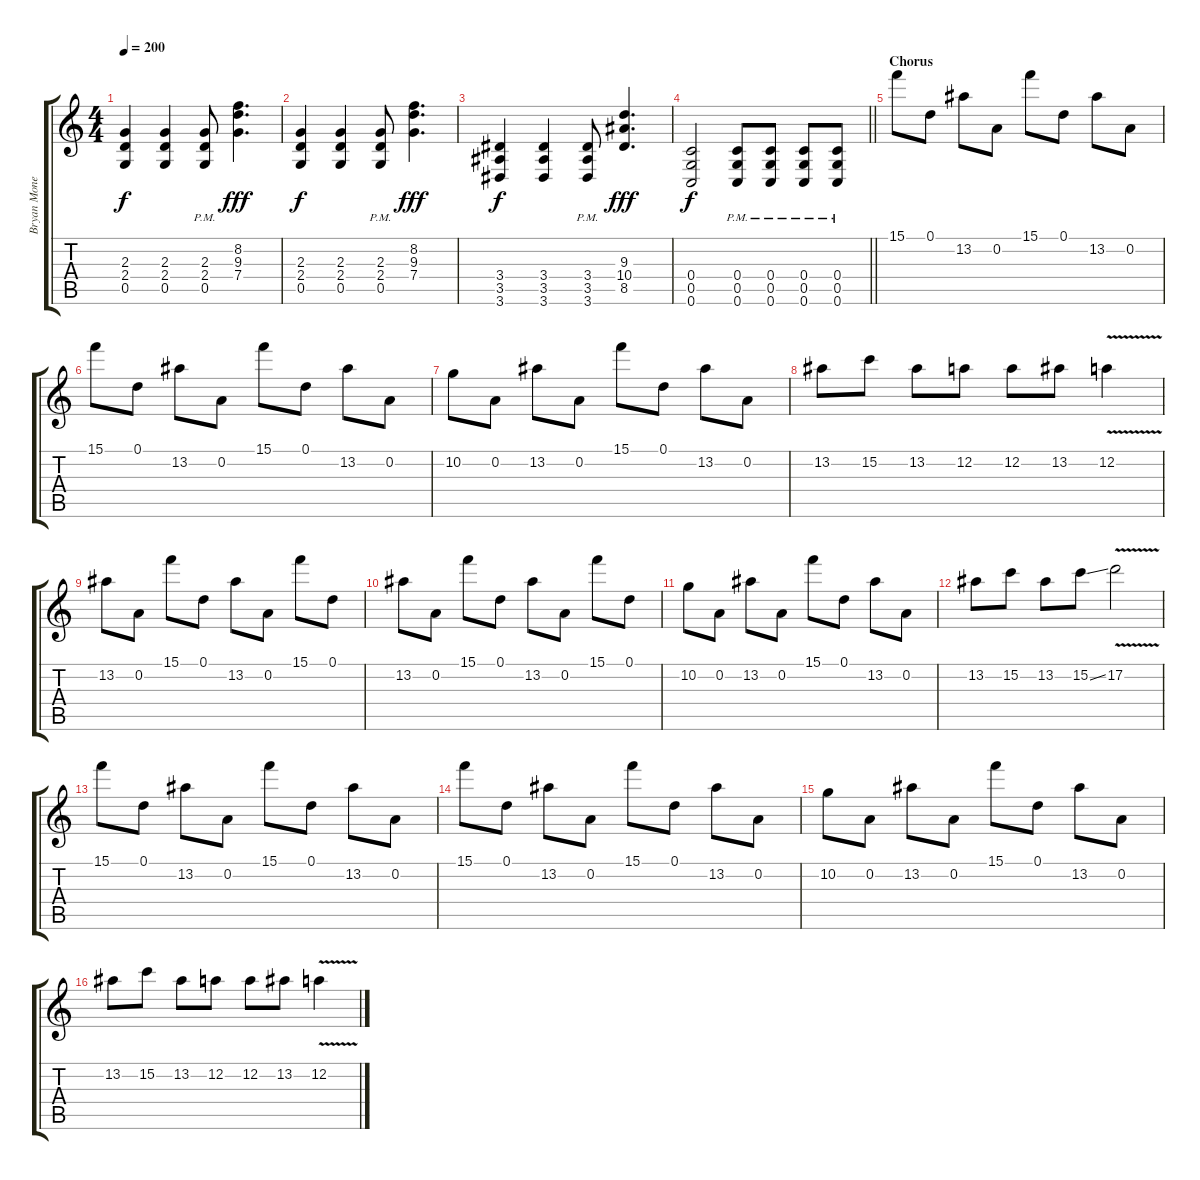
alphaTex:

\track ("Bryan Money" "Bryan Mone") {instrument distortionguitar}
\staff {score tabs}
\tuning (D4 A3 F3 C3 G2 C2) {hide}
\ts (4 4)
\tempo 200
\clef g2
\ks c
(2.3 2.4 0.5).4{dy f} (2.3 2.4 0.5).4 (2.3{pm} 2.4{pm} 0.5{pm}).8 (8.2 9.3 7.4).4{d dy fff} |
(2.3 2.4 0.5).4{dy f} (2.3 2.4 0.5).4 (2.3{pm} 2.4{pm} 0.5{pm}).8 (8.2 9.3 7.4).4{d dy fff} |
(3.4 3.5 3.6).4{dy f} (3.4 3.5 3.6).4 (3.4{pm} 3.5{pm} 3.6{pm}).8 (9.3 10.4 8.5).4{d dy fff} |
\barLineRight lightlight
(0.4 0.5 0.6).2{dy f} (0.4{pm} 0.5{pm} 0.6{pm}).8 (0.4{pm} 0.5{pm} 0.6{pm}).8 (0.4{pm} 0.5{pm} 0.6{pm}).8 (0.4{pm} 0.5{pm} 0.6{pm}).8 |
\section ("" "Chorus")
15.1.8 0.1.8 13.2.8 0.2.8 15.1.8 0.1.8 13.2.8 0.2.8 |
15.1.8 0.1.8 13.2.8 0.2.8 15.1.8 0.1.8 13.2.8 0.2.8 |
10.2.8 0.2.8 13.2.8 0.2.8 15.1.8 0.1.8 13.2.8 0.2.8 |
13.2.8 15.2.8 13.2.8 12.2.8 12.2.8 13.2.8 12.2{v}.4 |
13.2.8 0.2.8 15.1.8 0.1.8 13.2.8 0.2.8 15.1.8 0.1.8 |
13.2.8 0.2.8 15.1.8 0.1.8 13.2.8 0.2.8 15.1.8 0.1.8 |
10.2.8 0.2.8 13.2.8 0.2.8 15.1.8 0.1.8 13.2.8 0.2.8 |
13.2.8 15.2.8 13.2.8 15.2{ss}.8 17.2{v}.2 |
15.1.8 0.1.8 13.2.8 0.2.8 15.1.8 0.1.8 13.2.8 0.2.8 |
15.1.8 0.1.8 13.2.8 0.2.8 15.1.8 0.1.8 13.2.8 0.2.8 |
10.2.8 0.2.8 13.2.8 0.2.8 15.1.8 0.1.8 13.2.8 0.2.8 |
13.2.8 15.2.8 13.2.8 12.2.8 12.2.8 13.2.8 12.2{v}.4
